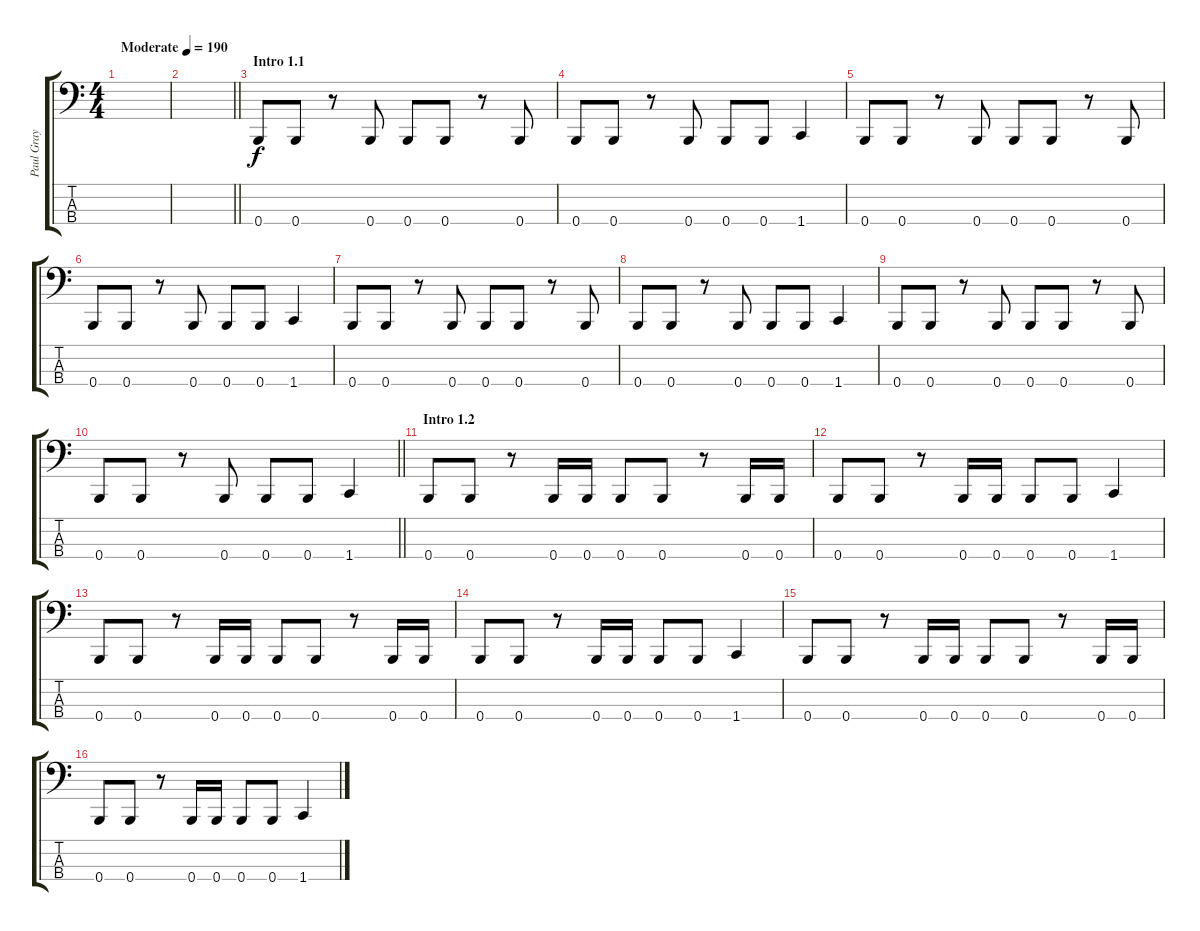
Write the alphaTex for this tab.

\track ("Paul Gray" "Paul Gray") {instrument electricbasspick}
\staff {score tabs}
\tuning (E2 B1 Gb1 B0) {hide}
\ts (4 4)
\tempo (190 "Moderate")
\clef f4
\ks c
|
\barLineRight lightlight
|
\section ("" "Intro 1.1")
0.4.8 0.4.8 r.8 0.4.8 0.4.8 0.4.8 r.8 0.4.8 |
0.4.8 0.4.8 r.8 0.4.8 0.4.8 0.4.8 1.4.4 |
0.4.8 0.4.8 r.8 0.4.8 0.4.8 0.4.8 r.8 0.4.8 |
0.4.8 0.4.8 r.8 0.4.8 0.4.8 0.4.8 1.4.4 |
0.4.8 0.4.8 r.8 0.4.8 0.4.8 0.4.8 r.8 0.4.8 |
0.4.8 0.4.8 r.8 0.4.8 0.4.8 0.4.8 1.4.4 |
0.4.8 0.4.8 r.8 0.4.8 0.4.8 0.4.8 r.8 0.4.8 |
\barLineRight lightlight
0.4.8 0.4.8 r.8 0.4.8 0.4.8 0.4.8 1.4.4 |
\section ("" "Intro 1.2")
0.4.8 0.4.8 r.8 0.4.16 0.4.16 0.4.8 0.4.8 r.8 0.4.16 0.4.16 |
0.4.8 0.4.8 r.8 0.4.16 0.4.16 0.4.8 0.4.8 1.4.4 |
0.4.8 0.4.8 r.8 0.4.16 0.4.16 0.4.8 0.4.8 r.8 0.4.16 0.4.16 |
0.4.8 0.4.8 r.8 0.4.16 0.4.16 0.4.8 0.4.8 1.4.4 |
0.4.8 0.4.8 r.8 0.4.16 0.4.16 0.4.8 0.4.8 r.8 0.4.16 0.4.16 |
0.4.8 0.4.8 r.8 0.4.16 0.4.16 0.4.8 0.4.8 1.4.4
